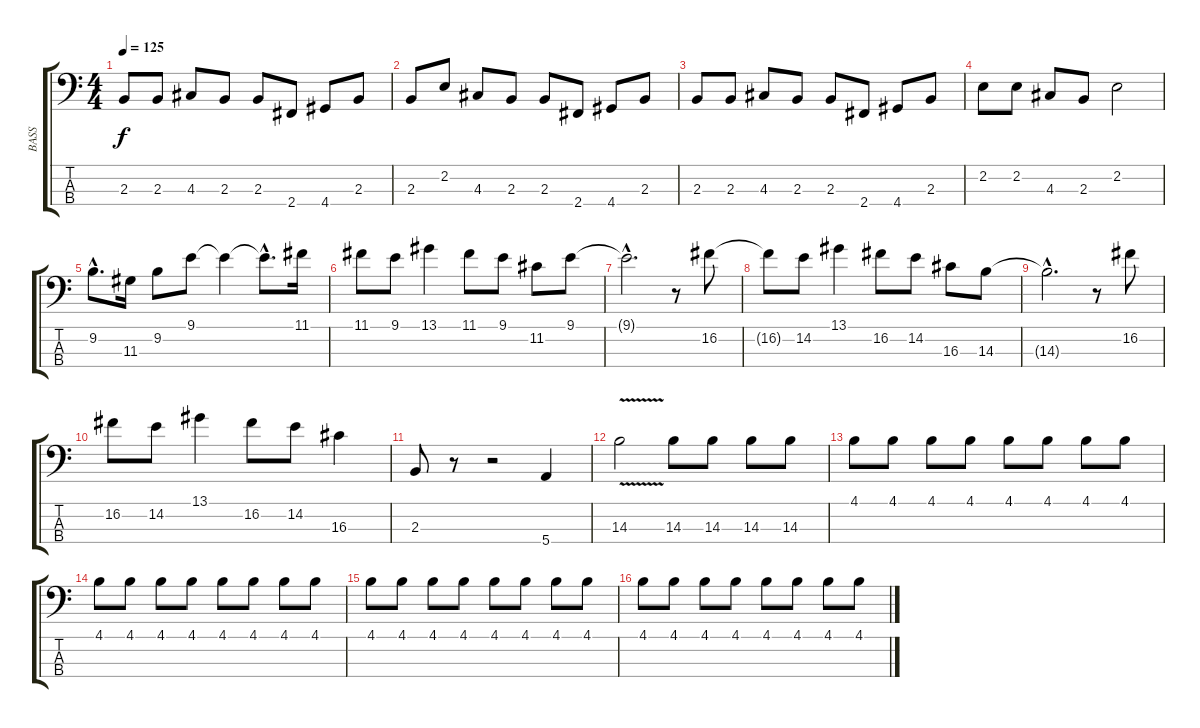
\track ("BASS" "BASS") {instrument electricbassfinger}
\staff {score tabs}
\tuning (G2 D2 A1 E1) {hide}
\ts (4 4)
\tempo 125
\clef f4
\ks c
2.3.8{dy f} 2.3.8 4.3.8 2.3.8 2.3.8 2.4.8 4.4.8 2.3.8 |
2.3.8 2.2.8 4.3.8 2.3.8 2.3.8 2.4.8 4.4.8 2.3.8 |
2.3.8 2.3.8 4.3.8 2.3.8 2.3.8 2.4.8 4.4.8 2.3.8 |
2.2.8 2.2.8 4.3.8 2.3.8 2.2.2 |
9.2{hac}.8{d} 11.3.16 9.2.8 9.1.8 9.1{t}.4 9.1{hac t}.8{d} 11.1.16 |
11.1.8 9.1.8 13.1.4 11.1.8 9.1.8 11.2.8 9.1.8 |
9.1{hac t}.2{d} r.8 16.2.8 |
16.2{t}.8 14.2.8 13.1.4 16.2.8 14.2.8 16.3.8 14.3.8 |
14.3{hac t}.2{d} r.8 16.2.8 |
16.2.8 14.2.8 13.1.4 16.2.8 14.2.8 16.3.4 |
2.3.8 r.8 r.2 5.4.4 |
14.3{v}.2 14.3.8 14.3.8 14.3.8 14.3.8 |
4.1.8 4.1.8 4.1.8 4.1.8 4.1.8 4.1.8 4.1.8 4.1.8 |
4.1.8 4.1.8 4.1.8 4.1.8 4.1.8 4.1.8 4.1.8 4.1.8 |
4.1.8 4.1.8 4.1.8 4.1.8 4.1.8 4.1.8 4.1.8 4.1.8 |
4.1.8 4.1.8 4.1.8 4.1.8 4.1.8 4.1.8 4.1.8 4.1.8
